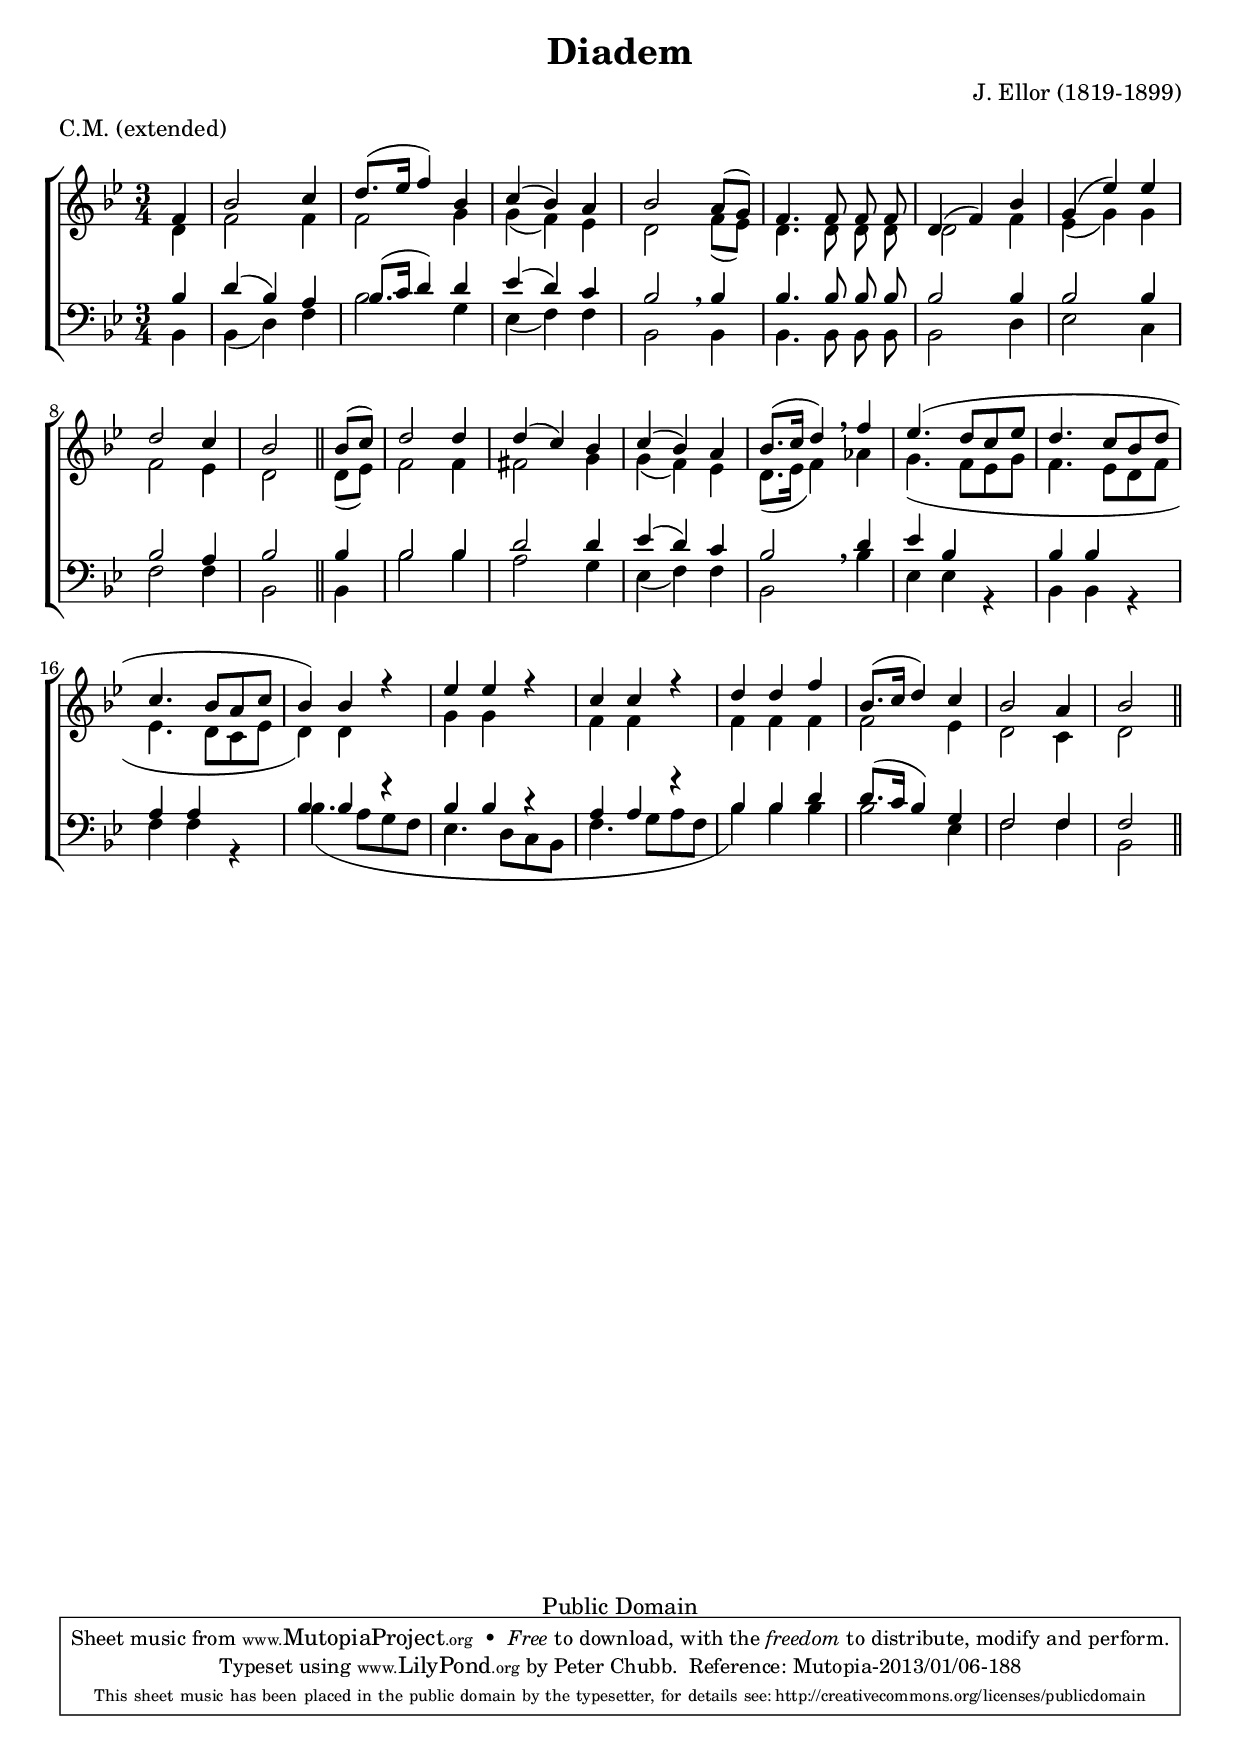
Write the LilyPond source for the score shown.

\header {
	title = "Diadem"
	metre = "C.M. (extended)"
	meter = \metre
	composer = "J. Ellor (1819-1899)"
	enteredBy = "Peter Chubb"

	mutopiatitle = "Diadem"
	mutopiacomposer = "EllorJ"
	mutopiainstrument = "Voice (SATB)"
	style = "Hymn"
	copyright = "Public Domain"
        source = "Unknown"
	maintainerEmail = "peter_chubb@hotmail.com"
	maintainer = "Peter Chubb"

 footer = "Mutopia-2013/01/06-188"
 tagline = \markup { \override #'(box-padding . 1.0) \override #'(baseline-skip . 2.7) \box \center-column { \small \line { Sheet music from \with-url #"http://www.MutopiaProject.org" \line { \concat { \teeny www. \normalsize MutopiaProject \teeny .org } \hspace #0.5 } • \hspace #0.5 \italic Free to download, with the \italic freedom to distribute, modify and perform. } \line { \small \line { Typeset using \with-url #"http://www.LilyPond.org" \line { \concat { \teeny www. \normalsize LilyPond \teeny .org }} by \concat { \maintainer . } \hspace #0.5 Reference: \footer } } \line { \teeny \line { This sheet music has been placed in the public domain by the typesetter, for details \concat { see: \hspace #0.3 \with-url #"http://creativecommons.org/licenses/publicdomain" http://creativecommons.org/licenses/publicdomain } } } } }
}


\version "2.16.1"

global={
        \set Staff.autoBeaming = ##f
	\key bes \major
	\time 3/4
	\partial 4
	s4 |
	\skip 2.*8 |
	s2 \bar "||"

	s4 |
	\skip 2.*13 |
	s2 \bar "||"
}

sop=\relative c' {
	f4 |
	bes2 c4 |
	 d8.[( es16]  f4) bes, |
	c4(  bes) a | bes2

	 a8[( g)] |
	f4. f8 f f |
	d4( f) bes |
	g( es') es |
	d2 c4 |
	bes2

	 bes8[( c)] d2 d4 |
	d4( c) bes |
	c( bes)  a |
	 bes8.[(c16]  d4) \breathe

	f4 |
	es4.(  d8[ c es] |
	d4.  c8[ bes d] |
	c4.  bes8[ a c] |
	 bes4) bes r4 |
	es es r4 |
	c c r4 |
	d d f |
	 bes,8.[( c16]  d4) c |
	bes2 a4 |
	bes2
}

alto=\relative c' {
	d4 |
	f2 f4 |
	f2 g4 |
	g( f) es |
	d2

	 f8[( es)] |
	d4. d8 d d |
	d2 f4 |
	es( g) g |
	f2 es4 |
	d2

	 d8[( es)] f2 f4|
	fis2 g4 |
	g( f) es |
	 d8.[( es16]  f4) \breathe
	as |
	g4.(  f8[ es g ]|
	f4.  es8[ d f]|
	es4.  d8[ c es]|
	 d4) d s4 |
	g g s |
	f f s |
	f f f|
	f2 es4 |
	d2 c4 |
	d2
}

bass=\relative c {
	bes4 |
	bes( d) f |
	bes2 g4 |
	es( f) f |
%5
	bes,2

	bes4 |
	bes4. bes8 bes bes |
	bes2 d4 |
	es2 c4 |
	f2 f4 |
%10
	bes,2

	bes4 |
	bes'2 bes4 |
	a2 g4 |
	es4( f) f |
	bes,2 \breathe

	bes'4 |
%15
	es,4 es r |
	bes bes r |
	f' f r |
	bes4.(  a8[ g f] |
	es4.  d8[ c bes] |
%20
	f'4.  g8[ a f] |
	 bes4) bes bes |
	bes2 es,4 |
	f2 f4 |
	bes,2
}



tenor=\relative c' {
	bes4 |
	d( bes) a |
	 bes8.[( c16]  d4) d |
	es4(  d) c |
	bes2 \breathe
	bes4 |
	bes4. bes8 bes bes |
	bes2 bes4 |
	bes2 bes4 |
	bes2 a4 |
	bes2

	bes4 |
	bes2 bes4 |
	d2 d4 |
	es( d) c |
	bes2 \breathe
	d4 |
	es4 bes s4 |
	bes bes s |
	a a s |
	bes bes r |
	bes bes r |
	a a r |
	bes bes d |
	 d8.[( c16]  bes4)  g |
	f2 f4 |
	f2
}


\score {
    \context ChoirStaff <<
	\context Staff = "upper" <<
	    \global
	    \context Voice = "sop" { \voiceOne \sop}
	    \context Voice = "alto" { \voiceTwo \alto}
	>>
	\context Staff = "lower" <<
	    \clef "F" \global
	    \context Voice = "tenor" { \voiceOne \tenor}
	    \context Voice=bass{ \voiceTwo \bass}
	>>
    >>

    \layout{
	indent = 0.0\mm
    }

    
  \midi {
    \tempo 4 = 120
    }


}
